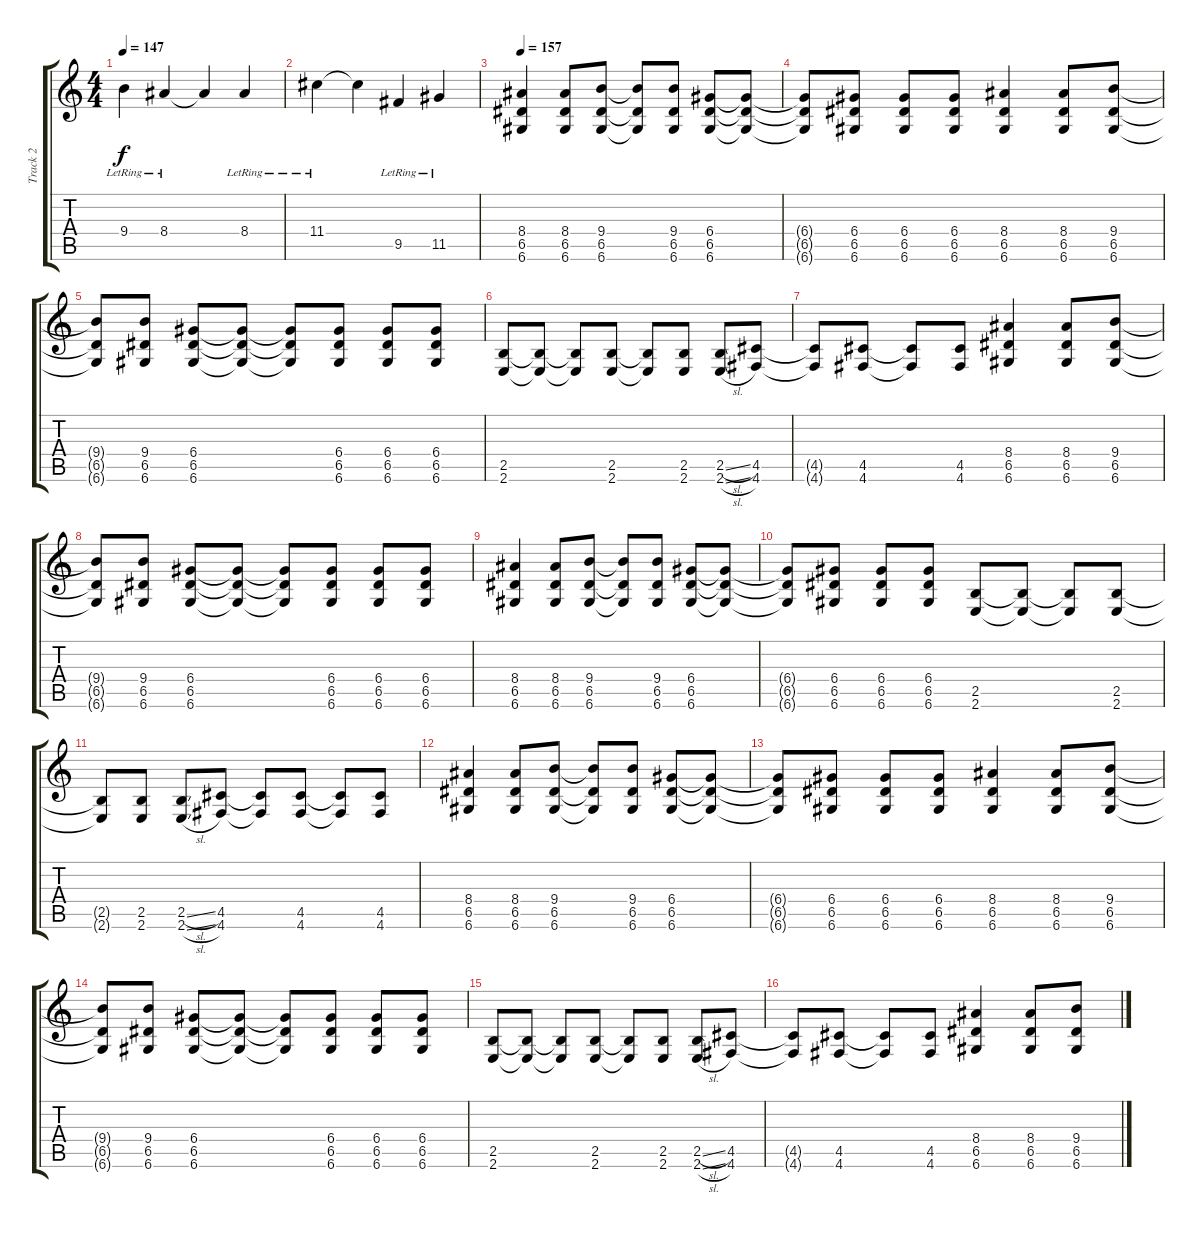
\track ("Track 2" "Track 2") {instrument electricguitarjazz}
\staff {score tabs}
\tuning (E4 B3 G3 D3 A2 D2) {hide}
\ts (4 4)
\tempo 147
\clef g2
\ks c
9.4{lr}.4{dy f} 8.4{lr}.4 8.4{t}.4 8.4{lr}.4 |
11.4{lr}.4 11.4{t}.4 9.5{lr}.4 11.5{lr}.4 |
\tempo 157
(8.4 6.5 6.6).4{volume 13 instrument distortionguitar} (8.4 6.5 6.6).8 (9.4 6.5 6.6).8 (9.4{t} 6.5{t} 6.6{t}).8 (9.4 6.5 6.6).8 (6.4 6.5 6.6).8 (6.4{t} 6.5{t} 6.6{t}).8 |
(6.4{t} 6.5{t} 6.6{t}).8 (6.4 6.5 6.6).8 (6.4 6.5 6.6).8 (6.4 6.5 6.6).8 (8.4 6.5 6.6).4 (8.4 6.5 6.6).8 (9.4 6.5 6.6).8 |
(9.4{t} 6.5{t} 6.6{t}).8 (9.4 6.5 6.6).8 (6.4 6.5 6.6).8 (6.4{t} 6.5{t} 6.6{t}).8 (6.4{t} 6.5{t} 6.6{t}).8 (6.4 6.5 6.6).8 (6.4 6.5 6.6).8 (6.4 6.5 6.6).8 |
(2.5 2.6).8 (2.5{t} 2.6{t}).8 (2.5{t} 2.6{t}).8 (2.5 2.6).8 (2.5{t} 2.6{t}).8 (2.5 2.6).8 (2.5{sl} 2.6{sl}).8 (4.5 4.6).8 |
(4.5{t} 4.6{t}).8 (4.5 4.6).8 (4.5{t} 4.6{t}).8 (4.5 4.6).8 (8.4 6.5 6.6).4 (8.4 6.5 6.6).8 (9.4 6.5 6.6).8 |
(9.4{t} 6.5{t} 6.6{t}).8 (9.4 6.5 6.6).8 (6.4 6.5 6.6).8 (6.4{t} 6.5{t} 6.6{t}).8 (6.4{t} 6.5{t} 6.6{t}).8 (6.4 6.5 6.6).8 (6.4 6.5 6.6).8 (6.4 6.5 6.6).8 |
(8.4 6.5 6.6).4 (8.4 6.5 6.6).8 (9.4 6.5 6.6).8 (9.4{t} 6.5{t} 6.6{t}).8 (9.4 6.5 6.6).8 (6.4 6.5 6.6).8 (6.4{t} 6.5{t} 6.6{t}).8 |
(6.4{t} 6.5{t} 6.6{t}).8 (6.4 6.5 6.6).8 (6.4 6.5 6.6).8 (6.4 6.5 6.6).8 (2.5 2.6).8 (2.5{t} 2.6{t}).8 (2.5{t} 2.6{t}).8 (2.5 2.6).8 |
(2.5{t} 2.6{t}).8 (2.5 2.6).8 (2.5{sl} 2.6{sl}).8 (4.5 4.6).8 (4.5{t} 4.6{t}).8 (4.5 4.6).8 (4.5{t} 4.6{t}).8 (4.5 4.6).8 |
(8.4 6.5 6.6).4 (8.4 6.5 6.6).8 (9.4 6.5 6.6).8 (9.4{t} 6.5{t} 6.6{t}).8 (9.4 6.5 6.6).8 (6.4 6.5 6.6).8 (6.4{t} 6.5{t} 6.6{t}).8 |
(6.4{t} 6.5{t} 6.6{t}).8 (6.4 6.5 6.6).8 (6.4 6.5 6.6).8 (6.4 6.5 6.6).8 (8.4 6.5 6.6).4 (8.4 6.5 6.6).8 (9.4 6.5 6.6).8 |
(9.4{t} 6.5{t} 6.6{t}).8 (9.4 6.5 6.6).8 (6.4 6.5 6.6).8 (6.4{t} 6.5{t} 6.6{t}).8 (6.4{t} 6.5{t} 6.6{t}).8 (6.4 6.5 6.6).8 (6.4 6.5 6.6).8 (6.4 6.5 6.6).8 |
(2.5 2.6).8 (2.5{t} 2.6{t}).8 (2.5{t} 2.6{t}).8 (2.5 2.6).8 (2.5{t} 2.6{t}).8 (2.5 2.6).8 (2.5{sl} 2.6{sl}).8 (4.5 4.6).8 |
(4.5{t} 4.6{t}).8 (4.5 4.6).8 (4.5{t} 4.6{t}).8 (4.5 4.6).8 (8.4 6.5 6.6).4 (8.4 6.5 6.6).8 (9.4 6.5 6.6).8
